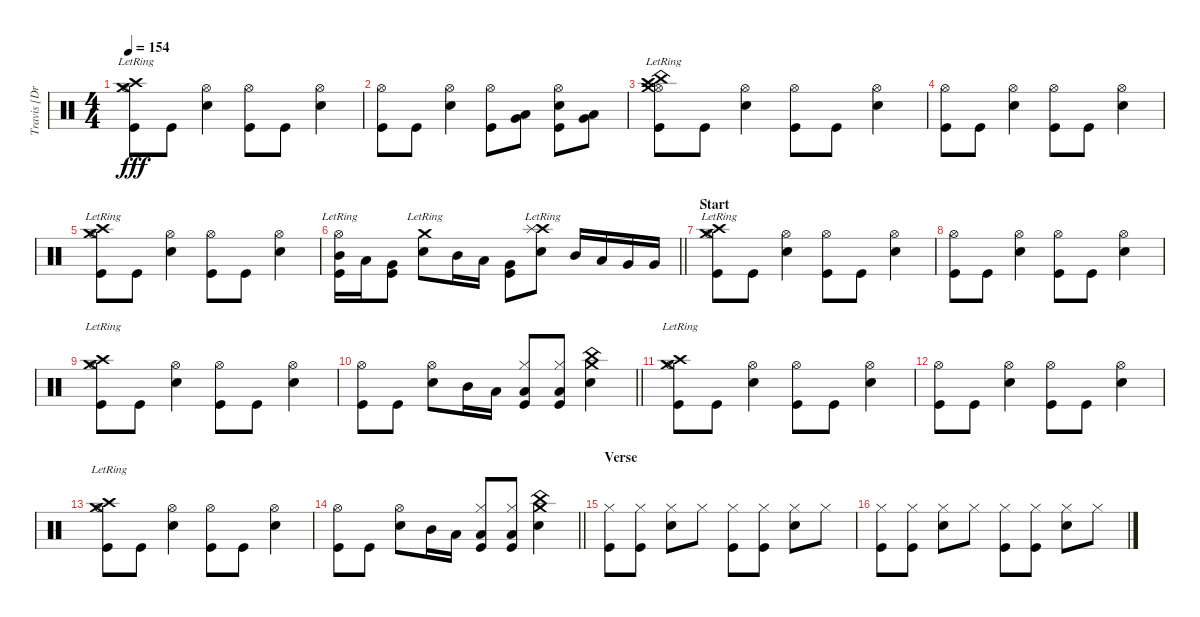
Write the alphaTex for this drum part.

\track ("Travis [Drum]" "Travis [Dr") {instrument percussion}
\staff {score}
\articulation defaults
\ts (4 4)
\tempo 154
\clef neutral
\ks c
("Crash high (hit)"{lr} "Hi-Hat (open)" "Crash medium (hit)"{lr} "Kick (hit)").8{dy fff} "Kick (hit)".8 ("Hi-Hat (open)" "Snare (hit) 2").4 ("Hi-Hat (open)" "Kick (hit)").8 "Kick (hit)".8 ("Hi-Hat (open)" "Snare (hit) 2").4 |
("Hi-Hat (open)" "Kick (hit)").8 "Kick (hit)".8 ("Hi-Hat (open)" "Snare (hit) 2").4 ("Hi-Hat (open)" "Kick (hit)").8 ("Very Low Tom (hit)" "Low Tom (hit)").8 ("Hi-Hat (open)" "Snare (hit) 2" "Kick (hit)").8 ("Very Low Tom (hit)" "Low Tom (hit)").8 |
("Crash high (hit)"{lr} "Hi-Hat (open)" "Crash medium (hit)"{lr} "Kick (hit)" "China (hit)").8 "Kick (hit)".8 ("Hi-Hat (open)" "Snare (hit) 2").4 ("Hi-Hat (open)" "Kick (hit)").8 "Kick (hit)".8 ("Hi-Hat (open)" "Snare (hit) 2").4 |
("Hi-Hat (open)" "Kick (hit)").8 "Kick (hit)".8 ("Hi-Hat (open)" "Snare (hit) 2").4 ("Hi-Hat (open)" "Kick (hit)").8 "Kick (hit)".8 ("Hi-Hat (open)" "Snare (hit) 2").4 |
("Crash high (hit)"{lr} "Hi-Hat (open)" "Crash medium (hit)"{lr} "Kick (hit)").8 "Kick (hit)".8 ("Hi-Hat (open)" "Snare (hit) 2").4 ("Hi-Hat (open)" "Kick (hit)").8 "Kick (hit)".8 ("Hi-Hat (open)" "Snare (hit) 2").4 |
\barLineRight lightlight
("Hi-Hat (open)"{lr} "Mid Tom (hit)" "Kick (hit)").16 "Low Tom (hit)".16 ("Very Low Tom (hit)" "Kick (hit)").8 ("Crash medium (hit)"{lr} "Snare (hit) 2").8 "Mid Tom (hit)".16 "Low Tom (hit)".16 ("Very Low Tom (hit)" "Kick (hit)").8 ("Crash high (hit)"{lr} "Splash (hit)"{lr} "Snare (hit) 2").8 "Mid Tom (hit)".16 "Low Tom (hit)".16 "Very Low Tom (hit)".16 "Very Low Tom (hit)".16 |
\section ("" "Start")
("Crash high (hit)"{lr} "Hi-Hat (open)" "Crash medium (hit)"{lr} "Kick (hit)").8 "Kick (hit)".8 ("Hi-Hat (open)" "Snare (hit) 2").4 ("Hi-Hat (open)" "Kick (hit)").8 "Kick (hit)".8 ("Hi-Hat (open)" "Snare (hit) 2").4 |
("Hi-Hat (open)" "Kick (hit)").8 "Kick (hit)".8 ("Hi-Hat (open)" "Snare (hit) 2").4 ("Hi-Hat (open)" "Kick (hit)").8 "Kick (hit)".8 ("Hi-Hat (open)" "Snare (hit) 2").4 |
("Crash high (hit)"{lr} "Hi-Hat (open)" "Crash medium (hit)"{lr} "Kick (hit)").8 "Kick (hit)".8 ("Hi-Hat (open)" "Snare (hit) 2").4 ("Hi-Hat (open)" "Kick (hit)").8 "Kick (hit)".8 ("Hi-Hat (open)" "Snare (hit) 2").4 |
\barLineRight lightlight
("Hi-Hat (open)" "Kick (hit)").8 "Kick (hit)".8 ("Hi-Hat (open)" "Snare (hit) 2").8 "Mid Tom (hit)".16 "Low Tom (hit)".16 ("Hi-Hat (closed)" "Low Floor Tom (hit)" "Kick (hit)").8 ("Hi-Hat (closed)" "Low Floor Tom (hit)" "Kick (hit)").8 ("Crash medium (hit)" "China (hit)" "Snare (hit) 2").4 |
("Crash high (hit)"{lr} "Hi-Hat (open)" "Crash medium (hit)"{lr} "Kick (hit)").8 "Kick (hit)".8 ("Hi-Hat (open)" "Snare (hit) 2").4 ("Hi-Hat (open)" "Kick (hit)").8 "Kick (hit)".8 ("Hi-Hat (open)" "Snare (hit) 2").4 |
("Hi-Hat (open)" "Kick (hit)").8 "Kick (hit)".8 ("Hi-Hat (open)" "Snare (hit) 2").4 ("Hi-Hat (open)" "Kick (hit)").8 "Kick (hit)".8 ("Hi-Hat (open)" "Snare (hit) 2").4 |
("Crash high (hit)"{lr} "Hi-Hat (open)" "Crash medium (hit)"{lr} "Kick (hit)").8 "Kick (hit)".8 ("Hi-Hat (open)" "Snare (hit) 2").4 ("Hi-Hat (open)" "Kick (hit)").8 "Kick (hit)".8 ("Hi-Hat (open)" "Snare (hit) 2").4 |
\barLineRight lightlight
("Hi-Hat (open)" "Kick (hit)").8 "Kick (hit)".8 ("Hi-Hat (open)" "Snare (hit) 2").8 "Mid Tom (hit)".16 "Low Tom (hit)".16 ("Hi-Hat (closed)" "Low Floor Tom (hit)" "Kick (hit)").8 ("Hi-Hat (closed)" "Low Floor Tom (hit)" "Kick (hit)").8 ("Crash medium (hit)" "China (hit)" "Snare (hit) 2").4 |
\section ("" "Verse")
("Hi-Hat (closed)" "Kick (hit)").8 ("Hi-Hat (closed)" "Kick (hit)").8 ("Hi-Hat (closed)" "Snare (hit) 2").8 "Hi-Hat (closed)".8 ("Hi-Hat (closed)" "Kick (hit)").8 ("Hi-Hat (closed)" "Kick (hit)").8 ("Hi-Hat (closed)" "Snare (hit) 2").8 "Hi-Hat (closed)".8 |
("Hi-Hat (closed)" "Kick (hit)").8 ("Hi-Hat (closed)" "Kick (hit)").8 ("Hi-Hat (closed)" "Snare (hit) 2").8 "Hi-Hat (closed)".8 ("Hi-Hat (closed)" "Kick (hit)").8 ("Hi-Hat (closed)" "Kick (hit)").8 ("Hi-Hat (closed)" "Snare (hit) 2").8 "Hi-Hat (closed)".8
